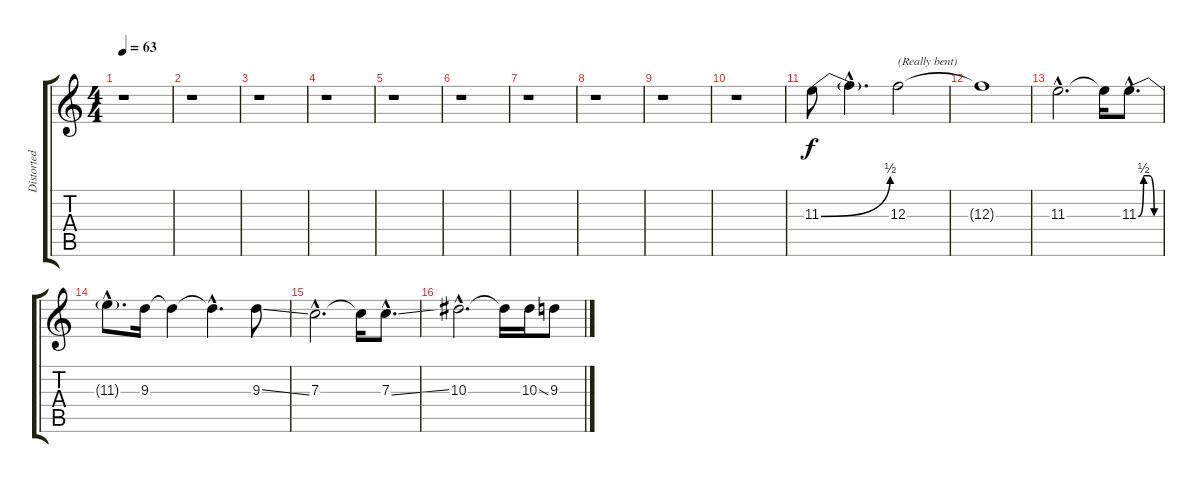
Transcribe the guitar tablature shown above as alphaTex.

\track ("Distorted Guitar 3" "Distorted ") {instrument overdrivenguitar}
\staff {score tabs}
\tuning (D4 A3 F3 C3 G2 D2) {hide}
\ts (4 4)
\tempo 63
\clef g2
\ks c
r.1{dy f instrument overdrivenguitar} |
r.1 |
r.1 |
r.1 |
r.1 |
r.1 |
r.1 |
r.1 |
r.1 |
r.1 |
11.3{be (bend 0 0 60 2)}.8 11.3{hac t}.4{d} 12.3.2{txt "(Really bent)"} |
12.3{t}.1 |
11.3{hac}.2{d} 11.3{t}.16 11.3{be (custom 0 0 15 2 30 2 45 0 60 0) hac}.8{d} |
11.3{hac t}.8{d} 9.3.16 9.3{t}.4 9.3{hac t}.4{d} 9.3{ss}.8 |
7.3{hac}.2{d} 7.3{t}.16 7.3{ss hac}.8{d} |
10.3{hac}.2{d} 10.3{t}.16 10.3{ss}.16 9.3.8
